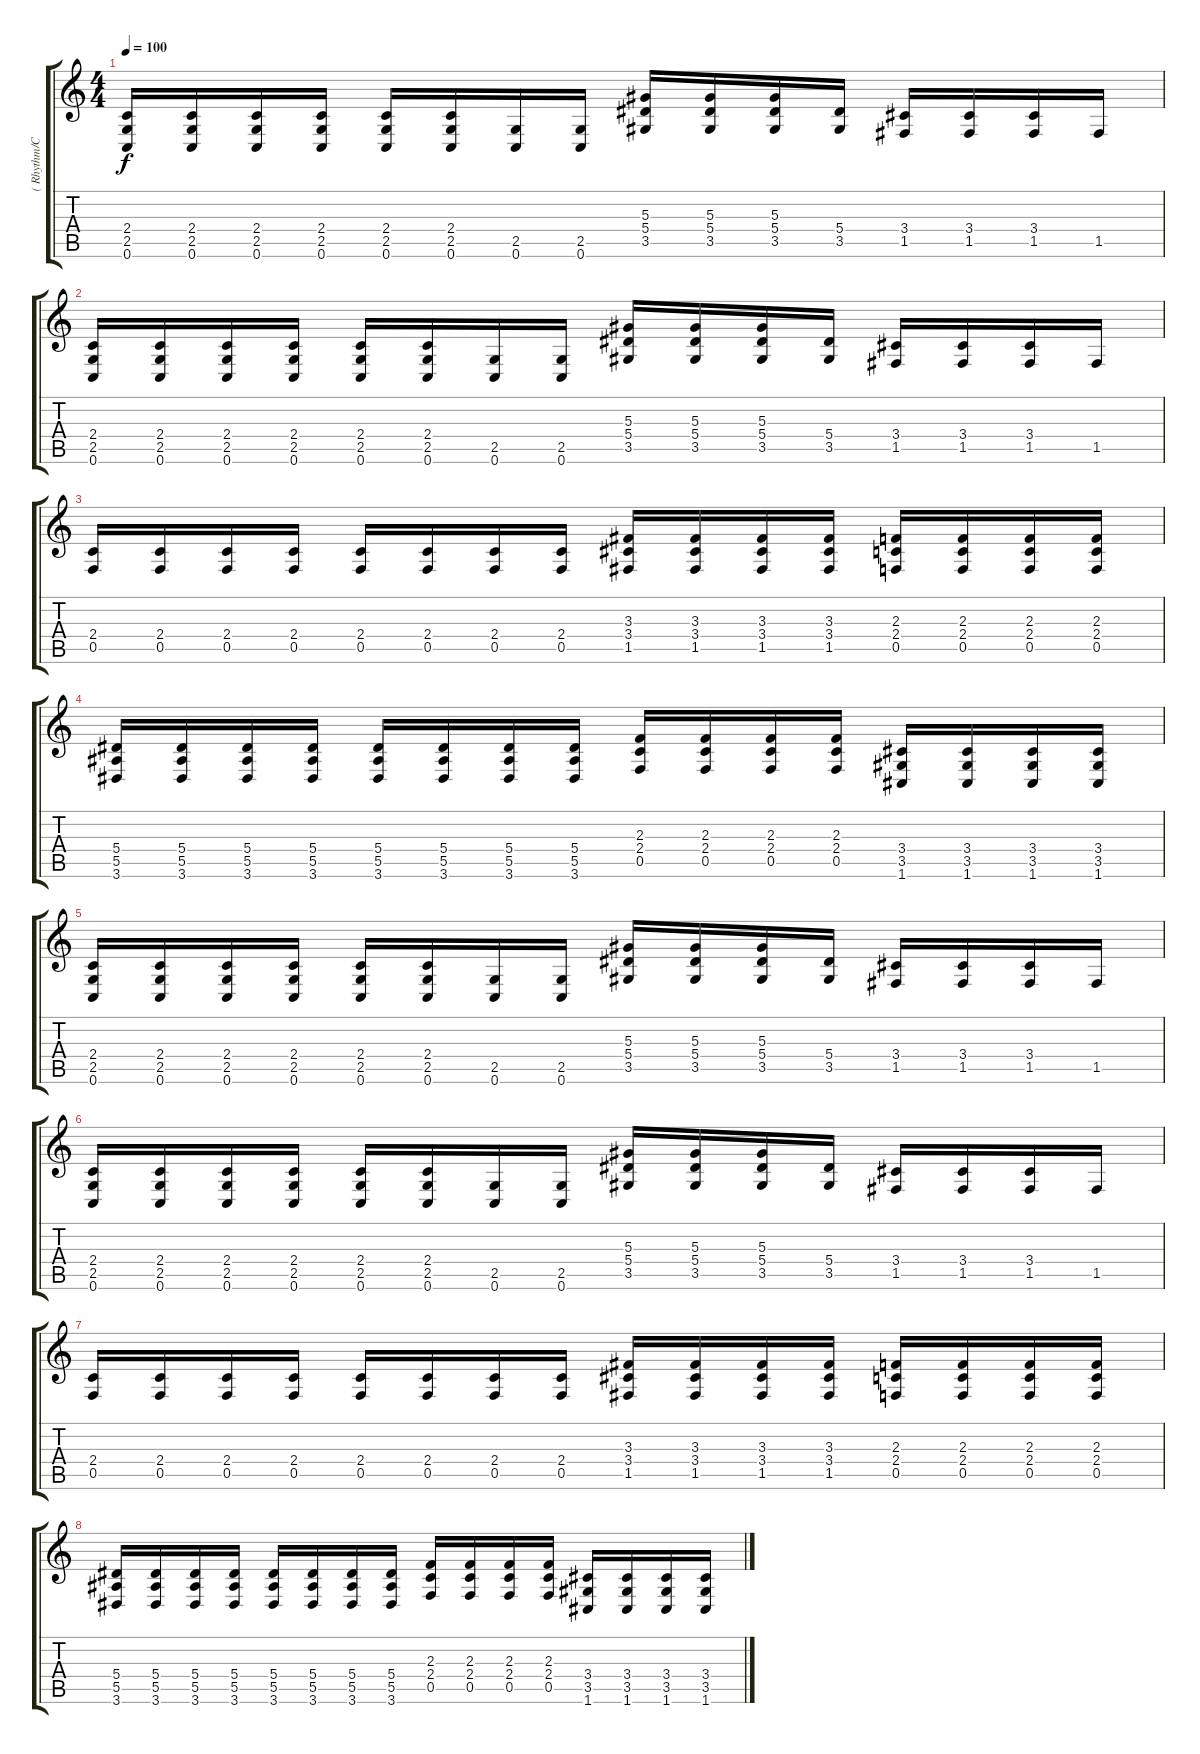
\track ("( Rhythm/Clean )" "( Rhythm/C") {instrument distortionguitar}
\staff {score tabs}
\tuning (C4 G3 Eb3 Bb2 F2 C2) {hide}
\ts (4 4)
\tempo 100
\clef g2
\ks c
(2.4 2.5 0.6).16{dy f} (2.4 2.5 0.6).16 (2.4 2.5 0.6).16 (2.4 2.5 0.6).16 (2.4 2.5 0.6).16 (2.4 2.5 0.6).16 (2.5 0.6).16 (2.5 0.6).16 (5.3 5.4 3.5).16 (5.3 5.4 3.5).16 (5.3 5.4 3.5).16 (5.4 3.5).16 (3.4 1.5).16 (3.4 1.5).16 (3.4 1.5).16 1.5.16 |
(2.4 2.5 0.6).16 (2.4 2.5 0.6).16 (2.4 2.5 0.6).16 (2.4 2.5 0.6).16 (2.4 2.5 0.6).16 (2.4 2.5 0.6).16 (2.5 0.6).16 (2.5 0.6).16 (5.3 5.4 3.5).16 (5.3 5.4 3.5).16 (5.3 5.4 3.5).16 (5.4 3.5).16 (3.4 1.5).16 (3.4 1.5).16 (3.4 1.5).16 1.5.16 |
(2.4 0.5).16 (2.4 0.5).16 (2.4 0.5).16 (2.4 0.5).16 (2.4 0.5).16 (2.4 0.5).16 (2.4 0.5).16 (2.4 0.5).16 (3.3 3.4 1.5).16 (3.3 3.4 1.5).16 (3.3 3.4 1.5).16 (3.3 3.4 1.5).16 (2.3 2.4 0.5).16 (2.3 2.4 0.5).16 (2.3 2.4 0.5).16 (2.3 2.4 0.5).16 |
(5.4 5.5 3.6).16 (5.4 5.5 3.6).16 (5.4 5.5 3.6).16 (5.4 5.5 3.6).16 (5.4 5.5 3.6).16 (5.4 5.5 3.6).16 (5.4 5.5 3.6).16 (5.4 5.5 3.6).16 (2.3 2.4 0.5).16 (2.3 2.4 0.5).16 (2.3 2.4 0.5).16 (2.3 2.4 0.5).16 (3.4 3.5 1.6).16 (3.4 3.5 1.6).16 (3.4 3.5 1.6).16 (3.4 3.5 1.6).16 |
(2.4 2.5 0.6).16 (2.4 2.5 0.6).16 (2.4 2.5 0.6).16 (2.4 2.5 0.6).16 (2.4 2.5 0.6).16 (2.4 2.5 0.6).16 (2.5 0.6).16 (2.5 0.6).16 (5.3 5.4 3.5).16 (5.3 5.4 3.5).16 (5.3 5.4 3.5).16 (5.4 3.5).16 (3.4 1.5).16 (3.4 1.5).16 (3.4 1.5).16 1.5.16 |
(2.4 2.5 0.6).16 (2.4 2.5 0.6).16 (2.4 2.5 0.6).16 (2.4 2.5 0.6).16 (2.4 2.5 0.6).16 (2.4 2.5 0.6).16 (2.5 0.6).16 (2.5 0.6).16 (5.3 5.4 3.5).16 (5.3 5.4 3.5).16 (5.3 5.4 3.5).16 (5.4 3.5).16 (3.4 1.5).16 (3.4 1.5).16 (3.4 1.5).16 1.5.16 |
(2.4 0.5).16 (2.4 0.5).16 (2.4 0.5).16 (2.4 0.5).16 (2.4 0.5).16 (2.4 0.5).16 (2.4 0.5).16 (2.4 0.5).16 (3.3 3.4 1.5).16 (3.3 3.4 1.5).16 (3.3 3.4 1.5).16 (3.3 3.4 1.5).16 (2.3 2.4 0.5).16 (2.3 2.4 0.5).16 (2.3 2.4 0.5).16 (2.3 2.4 0.5).16 |
(5.4 5.5 3.6).16 (5.4 5.5 3.6).16 (5.4 5.5 3.6).16 (5.4 5.5 3.6).16 (5.4 5.5 3.6).16 (5.4 5.5 3.6).16 (5.4 5.5 3.6).16 (5.4 5.5 3.6).16 (2.3 2.4 0.5).16 (2.3 2.4 0.5).16 (2.3 2.4 0.5).16 (2.3 2.4 0.5).16 (3.4 3.5 1.6).16 (3.4 3.5 1.6).16 (3.4 3.5 1.6).16 (3.4 3.5 1.6).16
